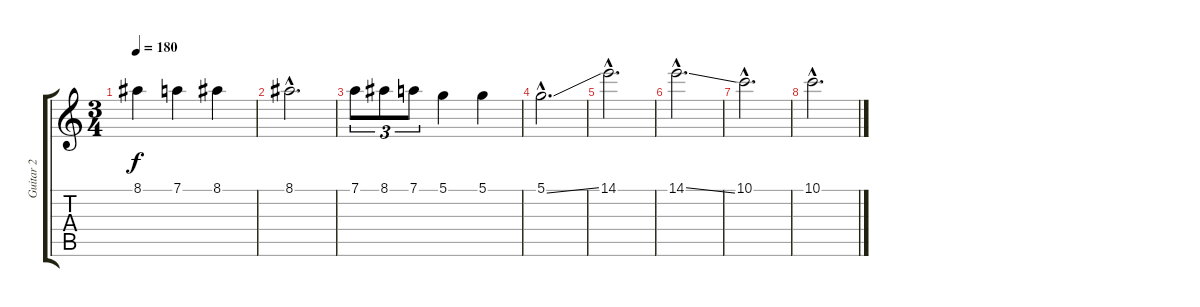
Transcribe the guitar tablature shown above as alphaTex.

\track ("Guitar 2" "Guitar 2") {instrument distortionguitar}
\staff {score tabs}
\tuning (D4 A3 F3 C3 G2 D2) {hide}
\ts (3 4)
\tempo 180
\clef g2
\ks c
8.1.4{dy f} 7.1.4 8.1.4 |
8.1{hac}.2{d} |
7.1.8{tu (3 2)} 8.1.8{tu (3 2)} 7.1.8{tu (3 2)} 5.1.4 5.1.4 |
5.1{ss hac}.2{d} |
14.1{hac}.2{d} |
14.1{ss hac}.2{d} |
10.1{hac}.2{d} |
10.1{hac}.2{d}
